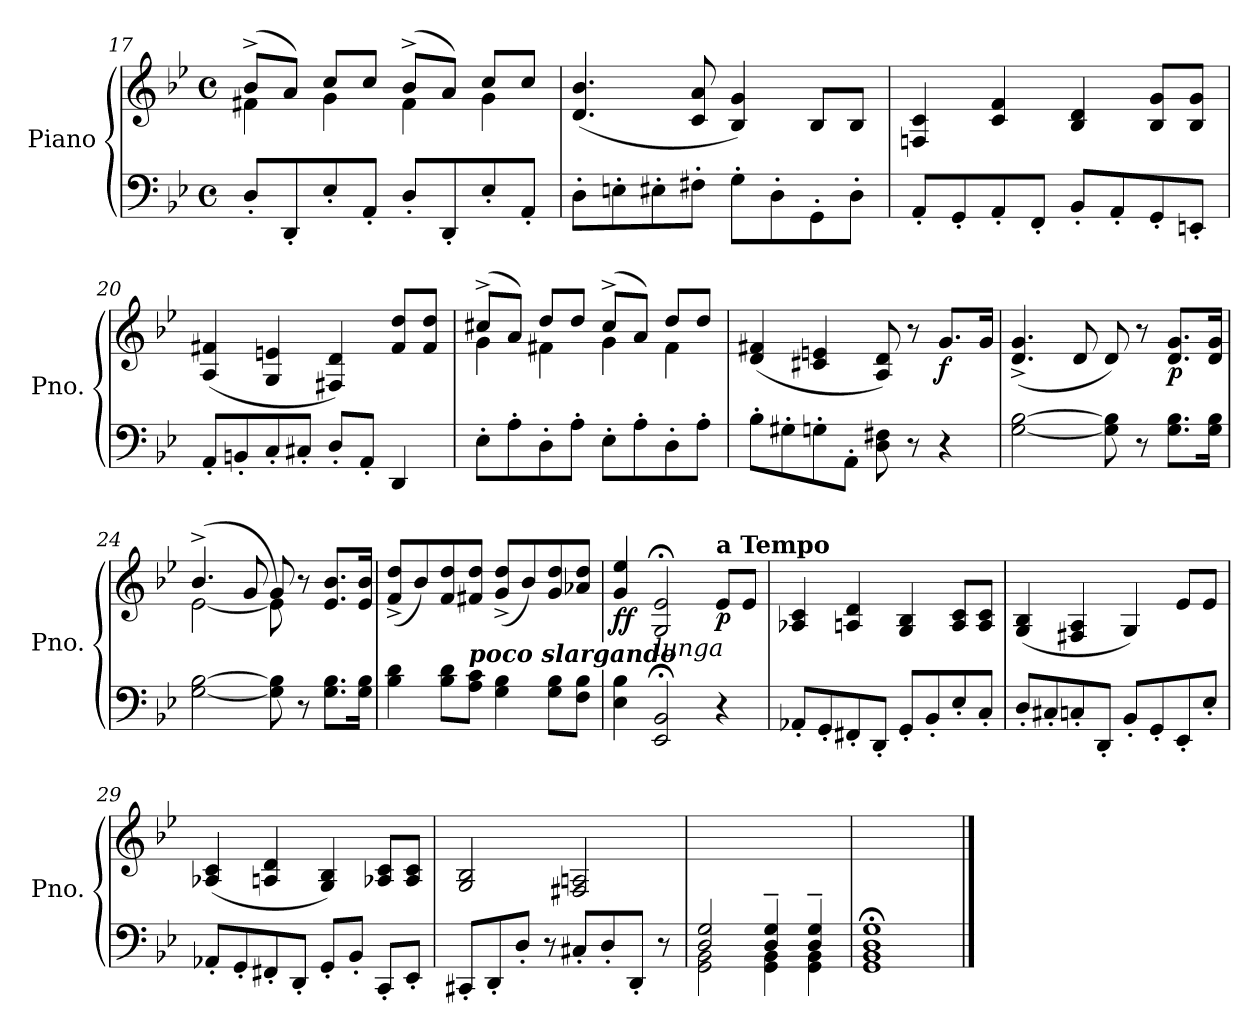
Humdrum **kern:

**kern	**kern	**dynam
*part1	*part1	*part1
*staff2	*staff1	*staff1/2
*I"Piano	*	*
*I'Pno.	*	*
*clefF4	*clefG2	*
*k[b-e-]	*k[b-e-]	*
*M4/4	*M4/4	*
*met(c)	*met(c)	*
=17	=17	=17
*	*^	*
8D'/L	(8b-^/L	4f#X\	.
8DD'/	8a/J)	.	.
8E-'/	8cc/L	4g\	.
8AA'/J	8cc/J	.	.
8D'/L	(8b-^/L	4f#\	.
8DD'/	8a/J)	.	.
8E-'/	8cc/L	4g\	.
8AA'/J	8cc/J	.	.
*	*v	*v	*
=18	=18	=18
8D'\L	(>4.d/ 4.b-/	.
8En'\	.	.
8E#X'\	.	.
8F#X'\J	8c/ 8a/	.
8G'\L	4B-/ 4g/)	.
8D'\	.	.
8GG'\	8B-/L	.
8D'\J	8B-/J	.
=19	=19	=19
8AA'/L	4Fn/ 4c/	.
8GG'/	.	.
8AA'/	4c/ 4f/	.
8FF'/J	.	.
8BB-'/L	4B-/ 4d/	.
8AA'/	.	.
8GG'/	8B-/ 8g/L	.
8EEn'/J	8B-/ 8g/J	.
!!LO:LB:g=z
=20	=20	=20
8AA'/L	(>4A/ 4f#X/	.
8BBn'/	.	.
8C'/	4G/ 4en/	.
8C#X'/J	.	.
8D'/L	4F#X/ 4d/)	.
8AA'/J	.	.
4DD/	8f#/ 8dd/L	.
.	8f#/ 8dd/J	.
=21	=21	=21
*	*^	*
8E-'\L	(8cc#X^/L	4g\	.
8A'\	8a/J)	.	.
8D'\	8dd/L	4f#X\	.
8A'\J	8dd/J	.	.
8E-'\L	(8cc#^/L	4g\	.
8A'\	8a/J)	.	.
8D'\	8dd/L	4f#\	.
8A'\J	8dd/J	.	.
*	*v	*v	*
=22	=22	=22
8B-'\L	(>4d/ 4f#X/	.
8G#X'\	.	.
8Gn'\	4c#X/ 4en/	.
8AA'\J	.	.
8D\ 8F#X\	8A/ 8d/)	.
8r	8r	.
!	!	!LO:DY:b
4r	8.g/L	f
.	16g/Jk	.
=23	=23	=23
[2G\ [2B-\	(>4.d/^ 4.g/^	.
.	8d/	.
8G\] 8B-\]	8d/)	.
8r	8r	.
!	!	!LO:DY:b
8.G\ 8.B-\L	8.d/ 8.g/L	p
16G\ 16B-\Jk	16d/ 16g/Jk	.
!!LO:PB:g=z
=24	=24	=24
*	*^	*
[2G\ [2B-\	(4.b-^/	[2e-\	.
.	8g/	.	.
8G\] 8B-\]	8g/	8e-\])	.
8r	8r	4.ryy	.
8.G\ 8.B-\L	8.e-/ 8.b-/L	.	.
16G\ 16B-\Jk	16e-/ 16b-/Jk	.	.
*	*v	*v	*
=25	=25	=25
4B-\ 4d\	(8f/^ 8dd/^L	.
.	8b-/)	.
8B-\ 8d\L	8f/ 8dd/	.
!LO:TX:a:Bi:t=poco slargando	!	!
8A\ 8c\J	8f#X/ 8dd/J	.
4G\ 4B-\	(8g/^ 8dd/^L	.
.	8b-/)	.
8G\ 8B-\L	8g/ 8dd/	.
8F\ 8B-\J	8a-X/ 8dd/J	.
=26	=26	=26
!	!	!LO:DY:b
4E-\ 4B-\	4g/ 4ee-/	ff
!LO:TX:a:i:t=lunga	!	!
2EE-/;< 2BB-/;<	2G/;< 2e-/;<	.
!	!LO:TX:a:B:t=a Tempo	!
!	!	!LO:DY:b
4r	8e-/L	p
.	8e-/J	.
=27	=27	=27
8AA-X'/L	4A-X/ 4c/	.
8GG'/	.	.
8FF#X'/	4An/ 4d/	.
8DD'/J	.	.
8GG'/L	4G/ 4B-/	.
8BB-'/	.	.
8E-'/	8A/ 8c/L	.
8C'/J	8A/ 8c/J	.
=28	=28	=28
8D'/L	(>4G/ 4B-/	.
8C#X'/	.	.
8Cn'/	4F#X/ 4A/	.
8DD'/J	.	.
8BB-'/L	4G/)	.
8GG'/	.	.
8EE-'/	8e-/L	.
8E-'/J	8e-/J	.
!!LO:LB:g=z
=29	=29	=29
8AA-X'/L	(>4A-X/ 4c/	.
8GG'/	.	.
8FF#X'/	4An/ 4d/	.
8DD'/J	.	.
8GG'/L	4G/ 4B-/)	.
8BB-'/J	.	.
8CC'/L	8A-X/ 8c/L	.
8EE-'/J	8A-/ 8c/J	.
=30	=30	=30
8CC#X'/L	2G/ 2B-/	.
8DD'/	.	.
8D'/J	.	.
8r	.	.
8C#X'/L	2F#X/ 2An/	.
8D'/	.	.
8DD'/J	.	.
8r	.	.
=31	=31	=31
*^	*	*
2D/ 2G/	2GG\ 2BB-\	1ryy	.
4D/~ 4G/~	4GG\ 4BB-\	.	.
4D/~ 4G/~	4GG\ 4BB-\	.	.
=32	=32	=32	=32
1D;< 1G;<	1GG 1BB-	1ryy	.
*v	*v	*	*
==	==	==
*-	*-	*-
